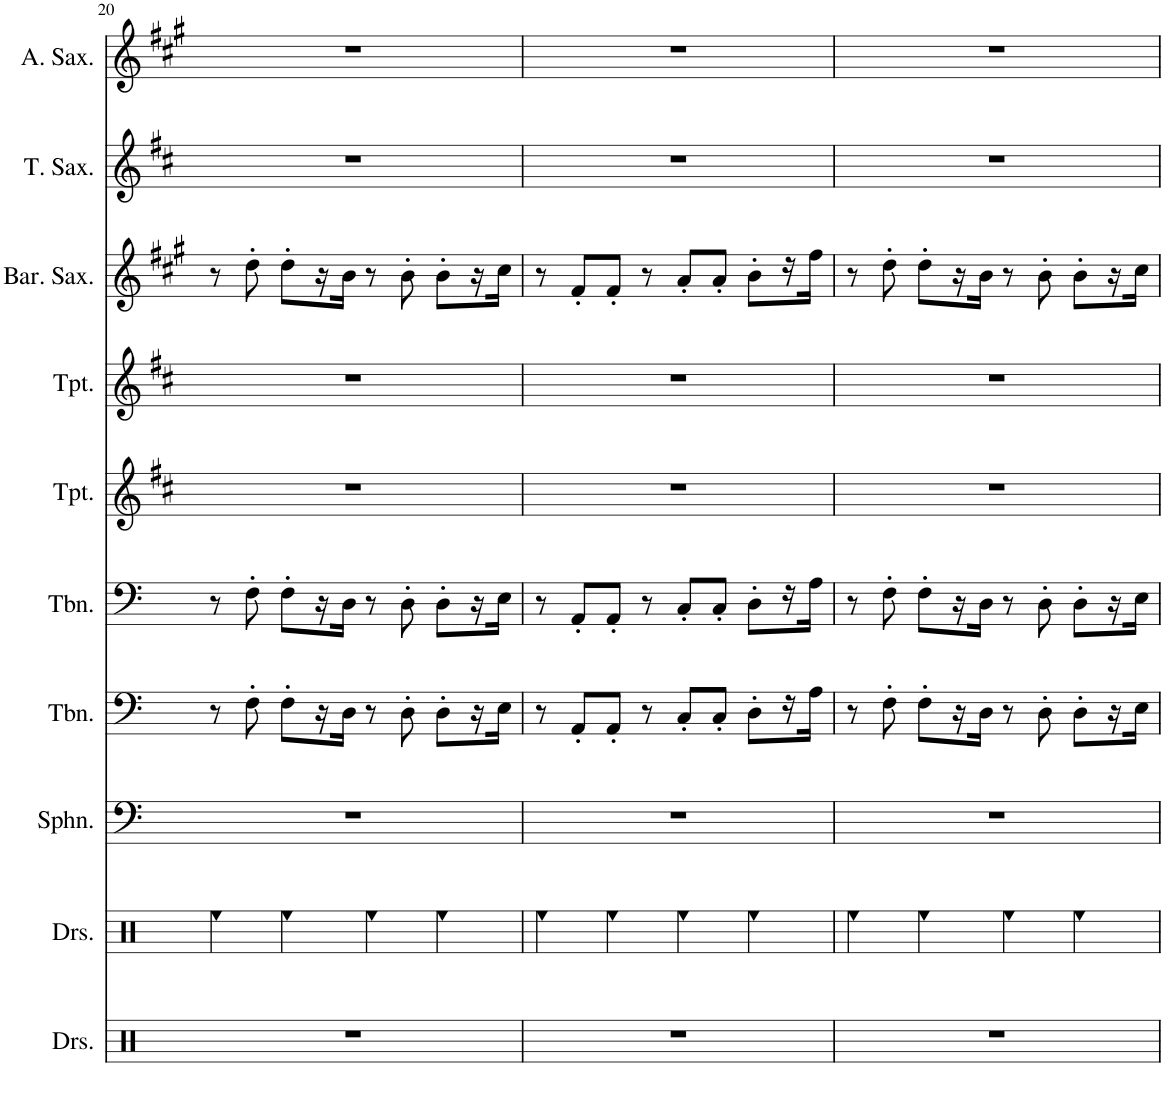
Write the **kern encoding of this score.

**kern	**kern	**kern	**kern	**kern	**kern	**kern	**kern	**kern	**kern
*part10	*part9	*part8	*part7	*part6	*part5	*part4	*part3	*part2	*part1
*staff10	*staff9	*staff8	*staff7	*staff6	*staff5	*staff4	*staff3	*staff2	*staff1
*I"Drumset	*I"Drumset	*I"Sousaphone	*I"Trombone	*I"Trombone	*I"Trumpet	*I"Trumpet	*I"Baritone Saxophone	*I"Tenor Saxophone	*I"Alto Saxophone
*I'Drs.	*I'Drs.	*I'Sphn.	*I'Tbn.	*I'Tbn.	*I'Tpt.	*I'Tpt.	*I'Bar. Sax.	*I'T. Sax.	*I'A. Sax.
!!LO:PB:g=z
*clefX	*clefX	*clefF4	*clefF4	*clefF4	*clefG2	*clefG2	*clefG2	*clefG2	*clefG2
*	*	*	*	*	*Trd1c2	*Trd1c2	*Trd12c21	*Trd8c14	*Trd5c9
*k[]	*k[]	*k[]	*k[]	*k[]	*k[f#c#]	*k[f#c#]	*k[f#c#g#]	*k[f#c#]	*k[f#c#g#]
*M4/4	*M4/4	*M4/4	*M4/4	*M4/4	*M4/4	*M4/4	*M4/4	*M4/4	*M4/4
=20	=20	=20	=20	=20	=20	=20	=20	=20	=20
1r	4Ree\	1r	8r	8r	1r	1r	8r	1r	1r
.	.	.	8F'\	8F'\	.	.	8dd'\	.	.
.	4Ree\	.	8F'\L	8F'\L	.	.	8dd'\L	.	.
.	.	.	16r	16r	.	.	16r	.	.
.	.	.	16D\JJ	16D\JJ	.	.	16b\JJ	.	.
.	4Ree\	.	8r	8r	.	.	8r	.	.
.	.	.	8D'\	8D'\	.	.	8b'\	.	.
.	4Ree\	.	8D'\L	8D'\L	.	.	8b'\L	.	.
.	.	.	16r	16r	.	.	16r	.	.
.	.	.	16E\JJ	16E\JJ	.	.	16cc#\JJ	.	.
=21	=21	=21	=21	=21	=21	=21	=21	=21	=21
1r	4Ree\	1r	8r	8r	1r	1r	8r	1r	1r
.	.	.	8AA'/L	8AA'/L	.	.	8f#'/L	.	.
.	4Ree\	.	8AA'/J	8AA'/J	.	.	8f#'/J	.	.
.	.	.	8r	8r	.	.	8r	.	.
.	4Ree\	.	8C'/L	8C'/L	.	.	8a'/L	.	.
.	.	.	8C'/J	8C'/J	.	.	8a'/J	.	.
.	4Ree\	.	8D'\L	8D'\L	.	.	8b'\L	.	.
.	.	.	16r	16r	.	.	16r	.	.
.	.	.	16A\JJ	16A\JJ	.	.	16ff#\JJ	.	.
=22	=22	=22	=22	=22	=22	=22	=22	=22	=22
1r	4Ree\	1r	8r	8r	1r	1r	8r	1r	1r
.	.	.	8F'\	8F'\	.	.	8dd'\	.	.
.	4Ree\	.	8F'\L	8F'\L	.	.	8dd'\L	.	.
.	.	.	16r	16r	.	.	16r	.	.
.	.	.	16D\JJ	16D\JJ	.	.	16b\JJ	.	.
.	4Ree\	.	8r	8r	.	.	8r	.	.
.	.	.	8D'\	8D'\	.	.	8b'\	.	.
.	4Ree\	.	8D'\L	8D'\L	.	.	8b'\L	.	.
.	.	.	16r	16r	.	.	16r	.	.
.	.	.	16E\JJ	16E\JJ	.	.	16cc#\JJ	.	.
=	=	=	=	=	=	=	=	=	=
*-	*-	*-	*-	*-	*-	*-	*-	*-	*-
